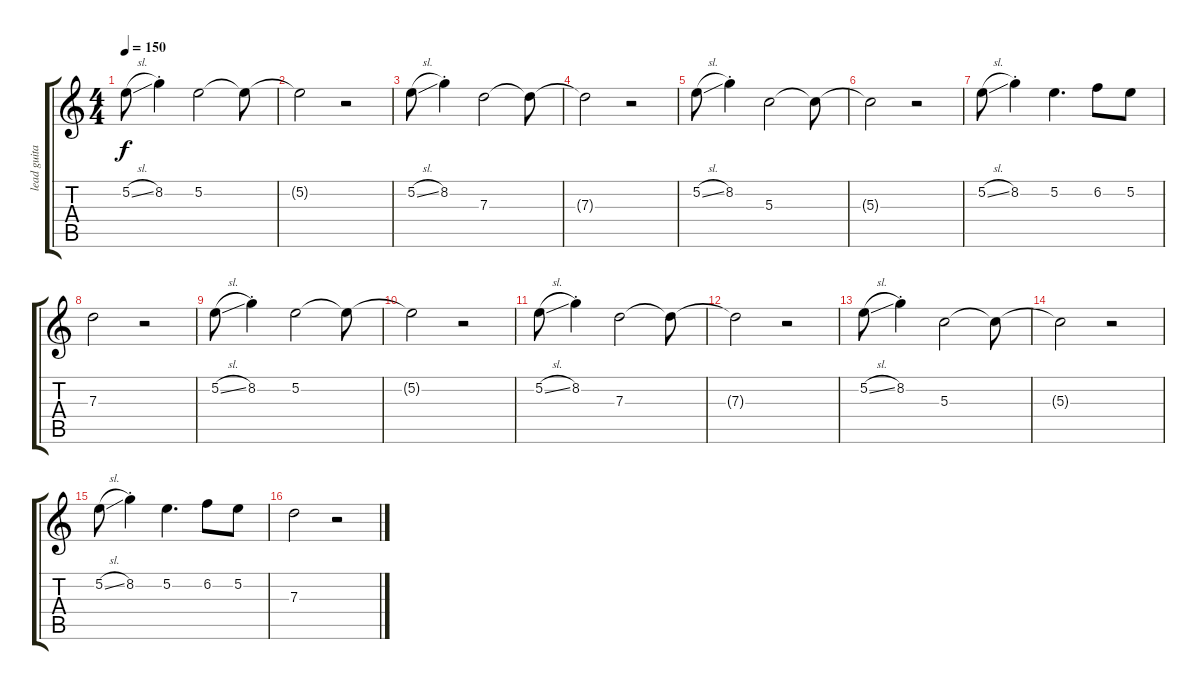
\track ("lead guitar" "lead guita") {instrument overdrivenguitar}
\staff {score tabs}
\tuning (E4 B3 G3 D3 A2 E2) {hide}
\ts (4 4)
\tempo 150
\clef g2
\ks c
5.2{sl}.8{dy f} 8.2{st}.4 5.2.2 5.2{t}.8 |
5.2{t}.2 r.2 |
5.2{sl}.8 8.2{st}.4 7.3.2 7.3{t}.8 |
7.3{t}.2 r.2 |
5.2{sl}.8 8.2{st}.4 5.3.2 5.3{t}.8 |
5.3{t}.2 r.2 |
5.2{sl}.8 8.2{st}.4 5.2.4{d} 6.2.8 5.2.8 |
7.3.2 r.2 |
5.2{sl}.8 8.2{st}.4 5.2.2 5.2{t}.8 |
5.2{t}.2 r.2 |
5.2{sl}.8 8.2{st}.4 7.3.2 7.3{t}.8 |
7.3{t}.2 r.2 |
5.2{sl}.8 8.2{st}.4 5.3.2 5.3{t}.8 |
5.3{t}.2 r.2 |
5.2{sl}.8 8.2{st}.4 5.2.4{d} 6.2.8 5.2.8 |
7.3.2 r.2
